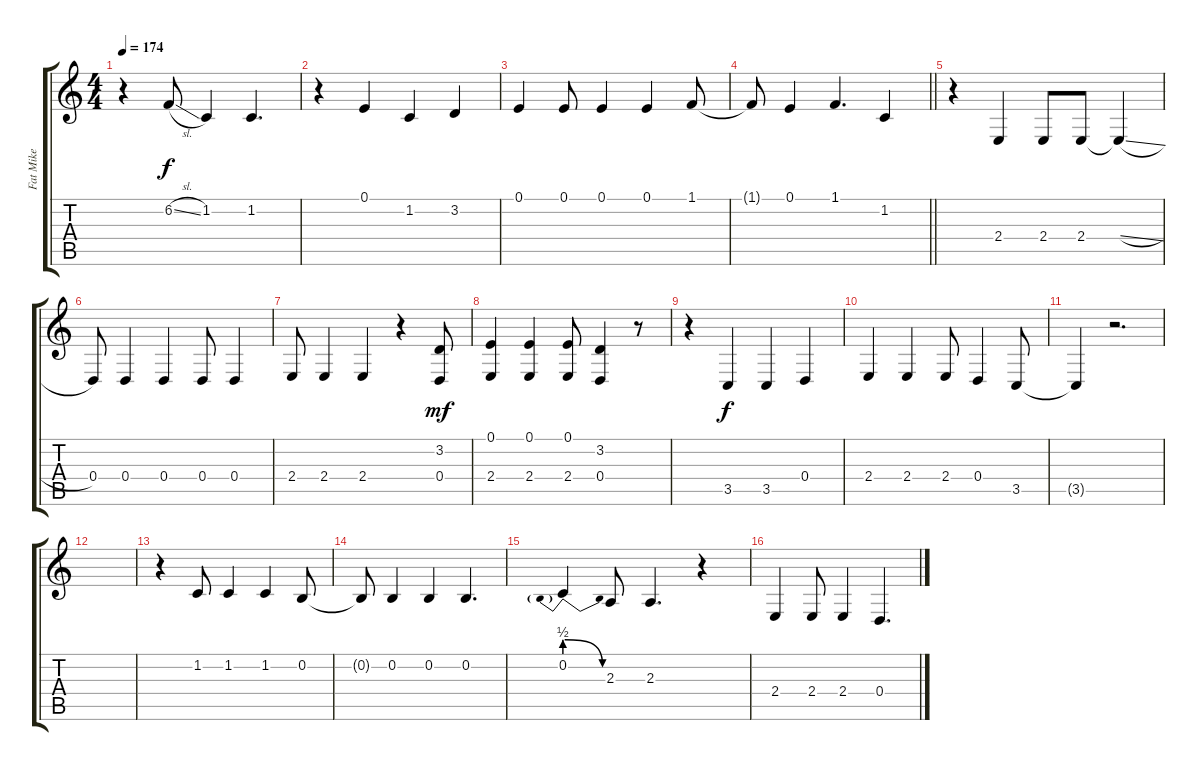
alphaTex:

\track ("Fat Mike" "Fat Mike") {instrument bassoon}
\staff {score tabs}
\tuning (E4 B3 G3 D3 A2 E2) {hide}
\ts (4 4)
\section ("" "")
\tempo 174
\clef g2
\ks c
r.4{dy f} 6.2{sl}.8 1.2.4 1.2.4{d} |
r.4 0.1.4 1.2.4 3.2.4 |
0.1.4 0.1.8 0.1.4 0.1.4 1.1.8 |
\barLineRight lightlight
1.1{t}.8 0.1.4 1.1.4{d} 1.2.4 |
\section ("" "")
r.4 2.4.4 2.4.8 2.4.8 2.4{sl t}.4 |
0.4.8 0.4.4 0.4.4 0.4.8 0.4.4 |
2.4.8 2.4.4 2.4.4 r.4 (3.2 0.4).8{dy mf} |
(0.1 2.4).4 (0.1 2.4).4 (0.1 2.4).8 (3.2 0.4).4 r.8 |
r.4 3.5.4{dy f} 3.5.4 0.4.4 |
2.4.4 2.4.4 2.4.8 0.4.4 3.5.8 |
3.5{t}.4 r.2{d} |
|
r.4 1.2.8 1.2.4 1.2.4 0.2.8 |
0.2{t}.8 0.2.4 0.2.4 0.2.4{d} |
0.2{be (prebendrelease 0 2 60 0)}.4 2.3.8 2.3.4{d} r.4 |
2.4.4 2.4.8 2.4.4 0.4.4{d}
